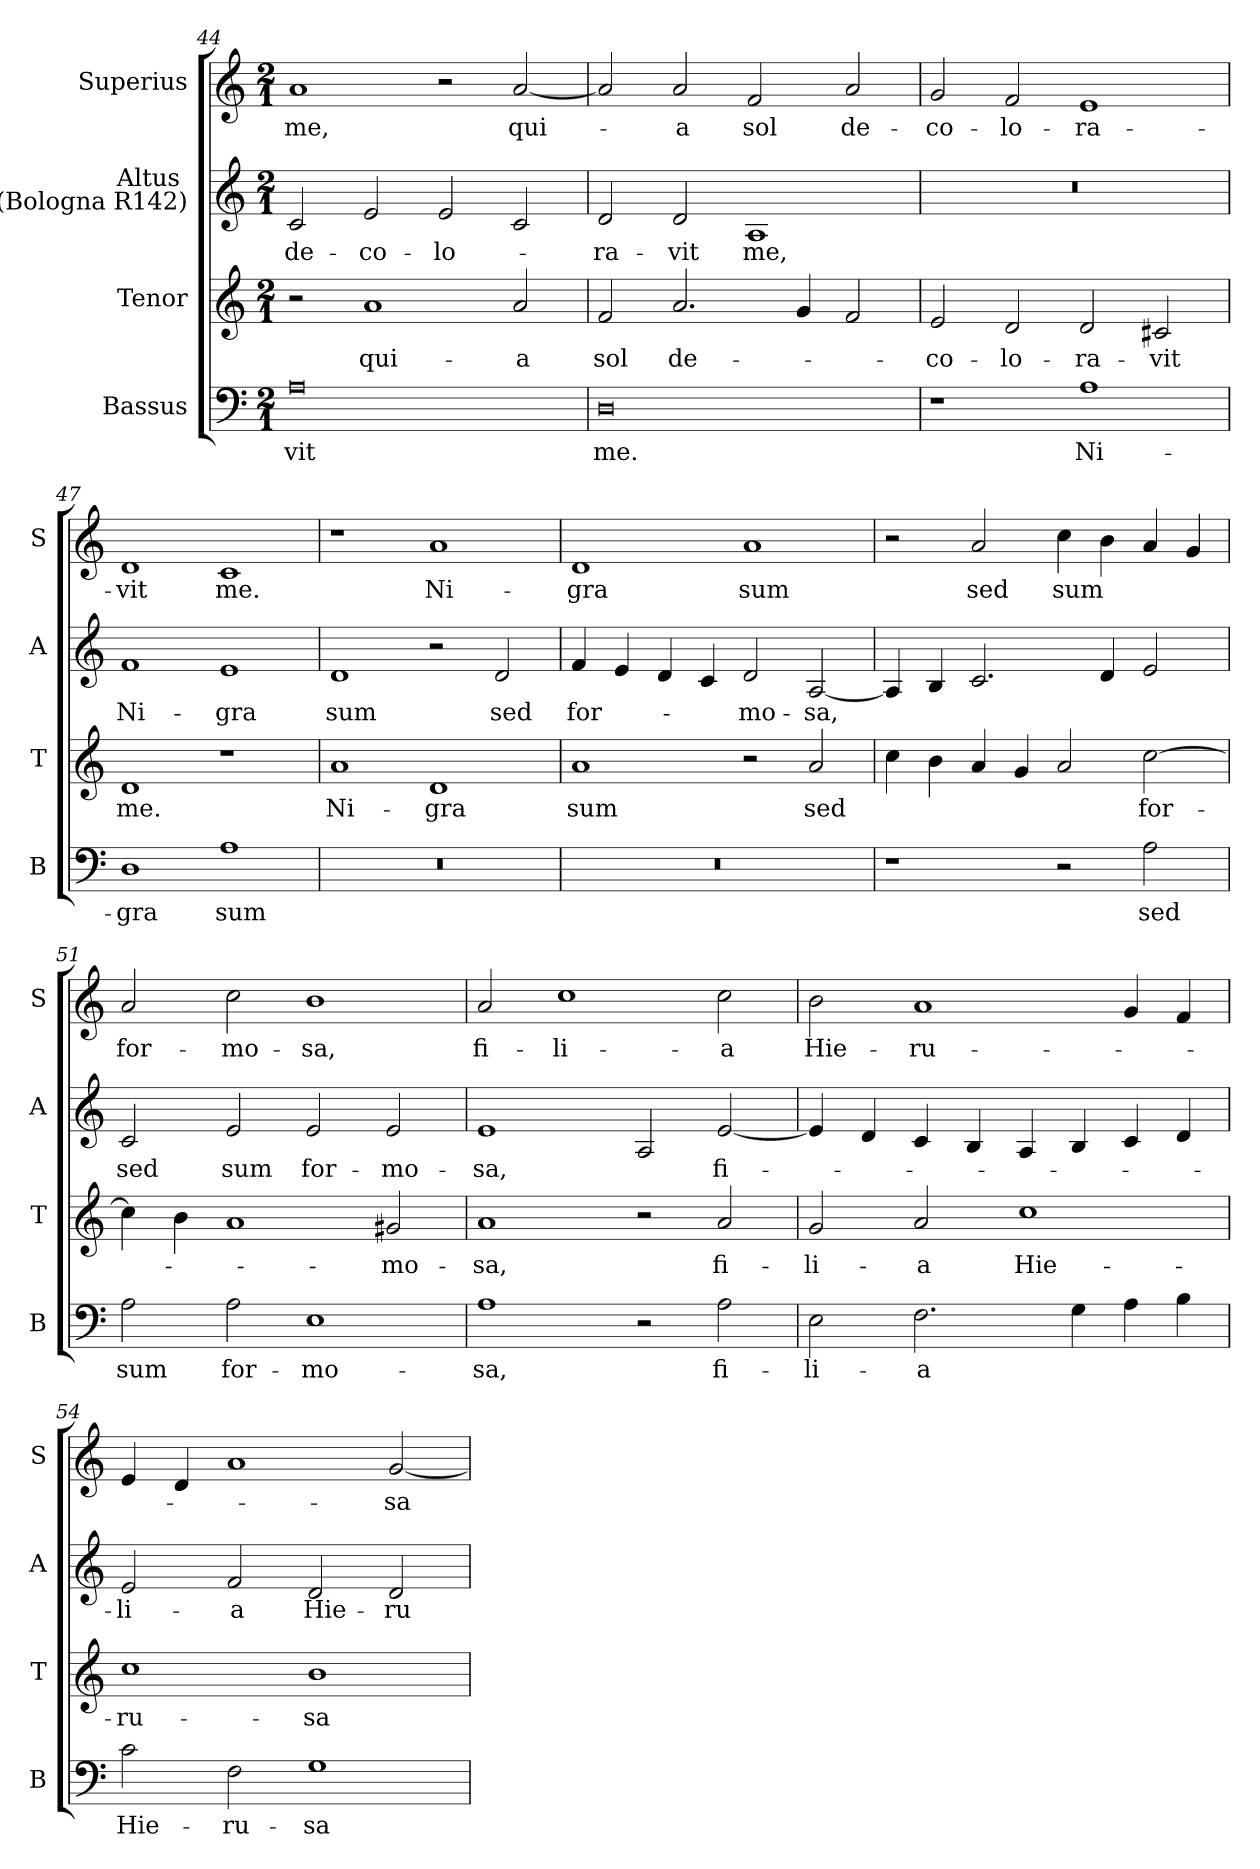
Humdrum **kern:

**kern	**text	**kern	**text	**kern	**text	**kern	**text
*part4	*part4	*part3	*part3	*part2	*part2	*part1	*part1
*staff4	*staff4	*staff3	*staff3	*staff2	*staff2	*staff1	*staff1
*I"Bassus	*	*I"Tenor	*	*I"Altus \n(Bologna R142)	*	*I"Superius	*
*I'B	*	*I'T	*	*I'A	*	*I'S	*
*clefF4	*	*clefG2	*	*clefG2	*	*clefG2	*
*k[]	*	*k[]	*	*k[]	*	*k[]	*
*C:	*	*C:	*	*C:	*	*C:	*
*M2/1	*	*M2/1	*	*M2/1	*	*M2/1	*
=44	=44	=44	=44	=44	=44	=44	=44
0A	-vit	2r	.	2c	de-	1a	me,
.	.	1a	qui-	2e	-co-	.	.
.	.	.	.	2e	-lo-	2r	.
.	.	2a	-a	2c	.	[2a	qui-
=45	=45	=45	=45	=45	=45	=45	=45
0D	me.	2f	sol	2d	-ra-	2a]	.
.	.	2.a	de-	2d	-vit	2a	-a
.	.	.	.	1A	me,	2f	sol
.	.	4g	.	.	.	.	.
.	.	2f	.	.	.	2a	de-
=46	=46	=46	=46	=46	=46	=46	=46
1r	.	2e	-co-	0r	.	2g	-co-
.	.	2d	-lo-	.	.	2f	-lo-
1A	Ni-	2d	-ra-	.	.	1e	-ra-
.	.	2c#X	-vit	.	.	.	.
=47	=47	=47	=47	=47	=47	=47	=47
1D	-gra	1d	me.	1f	Ni-	1d	-vit
1A	sum	1r	.	1e	-gra	1c	me.
=48	=48	=48	=48	=48	=48	=48	=48
0r	.	1a	Ni-	1d	sum	1r	.
.	.	1d	-gra	2r	.	1a	Ni-
.	.	.	.	2d	sed	.	.
=49	=49	=49	=49	=49	=49	=49	=49
0r	.	1a	sum	4f	for-	1d	-gra
.	.	.	.	4e	.	.	.
.	.	.	.	4d	.	.	.
.	.	.	.	4c	.	.	.
.	.	2r	.	2d	-mo-	1a	sum
.	.	2a	sed	[2A	-sa,	.	.
=50	=50	=50	=50	=50	=50	=50	=50
1r	.	4cc	.	4A]	.	2r	.
.	.	4b	.	4B	.	.	.
.	.	4a	.	2.c	.	2a	sed
.	.	4g	.	.	.	.	.
2r	.	2a	.	.	.	4cc	sum
.	.	.	.	4d	.	4b	.
2A	sed	[2cc	for-	2e	.	4a	.
.	.	.	.	.	.	4g	.
=51	=51	=51	=51	=51	=51	=51	=51
2A	sum	4cc]	.	2c	sed	2a	for-
.	.	4b	.	.	.	.	.
2A	for-	1a	.	2e	sum	2cc	-mo-
1E	-mo-	.	.	2e	for-	1b	-sa,
.	.	2g#X	-mo-	2e	-mo-	.	.
=52	=52	=52	=52	=52	=52	=52	=52
1A	-sa,	1a	-sa,	1e	-sa,	2a	fi-
.	.	.	.	.	.	1cc	-li-
2r	.	2r	.	2A	.	.	.
2A	fi-	2a	fi-	[2e	fi-	2cc	-a
=53	=53	=53	=53	=53	=53	=53	=53
2E	-li-	2g	-li-	4e]	.	2b	Hie-
.	.	.	.	4d	.	.	.
2.F	-a	2a	-a	4c	.	1a	-ru-
.	.	.	.	4B	.	.	.
.	.	1cc	Hie-	4A	.	.	.
4G	.	.	.	4B	.	.	.
4A	.	.	.	4c	.	4g	.
4B	.	.	.	4d	.	4f	.
=54	=54	=54	=54	=54	=54	=54	=54
2c	Hie-	1cc	-ru-	2e	-li-	4e	.
.	.	.	.	.	.	4d	.
2F	-ru-	.	.	2f	-a	1a	.
1G	-sa-	1b	-sa-	2d	Hie-	.	.
.	.	.	.	2d	-ru-	[2g	-sa-
=	=	=	=	=	=	=	=
*-	*-	*-	*-	*-	*-	*-	*-
